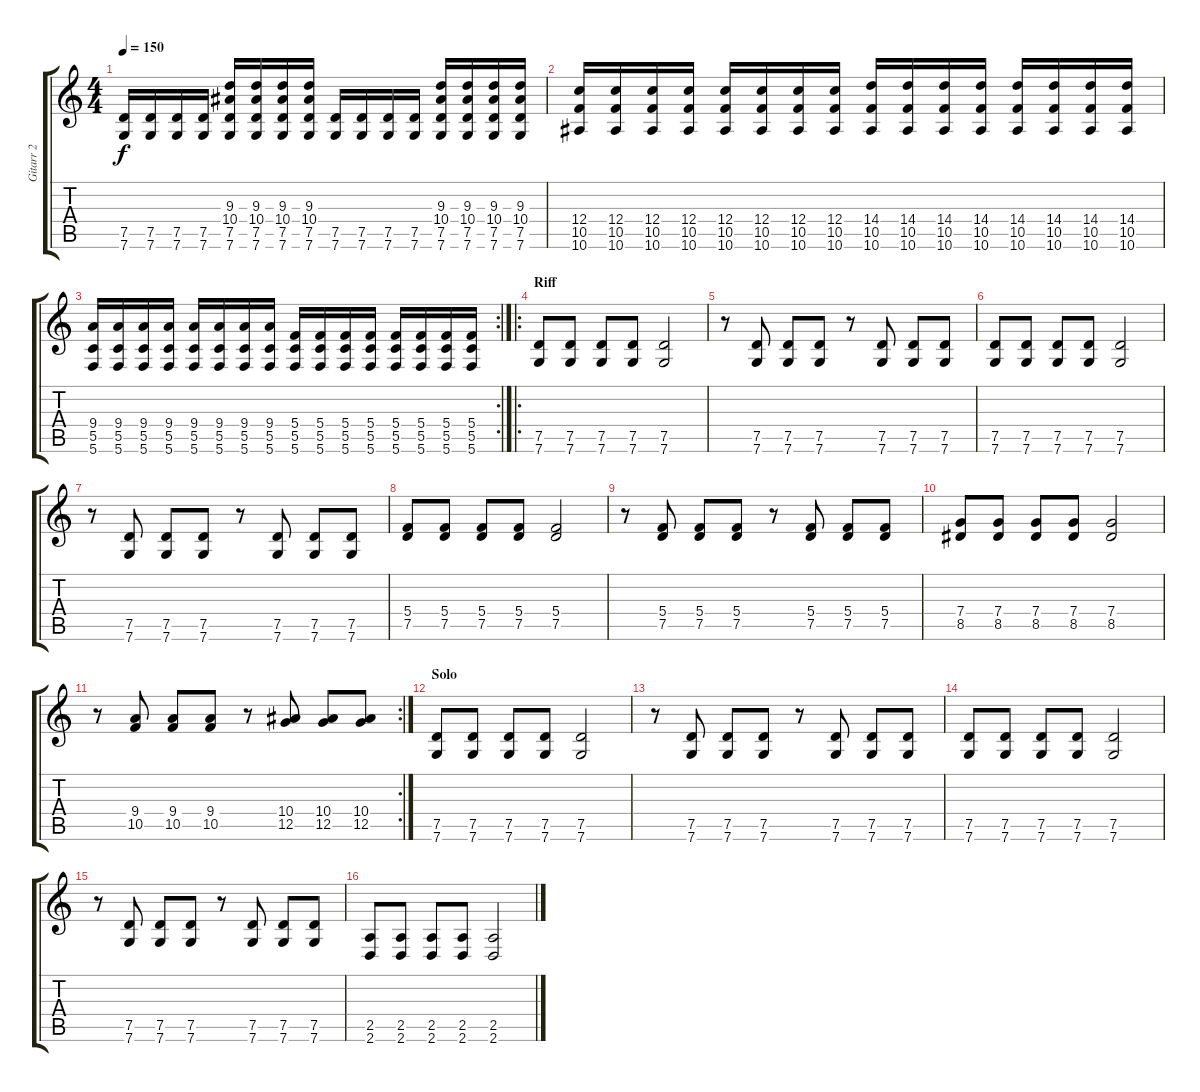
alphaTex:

\track ("Gitarr 2" "Gitarr 2") {instrument distortionguitar}
\staff {score tabs}
\tuning (D4 A3 F3 C3 G2 C2) {hide}
\ts (4 4)
\tempo 150
\clef g2
\ks c
(7.5 7.6).16{dy f} (7.5 7.6).16 (7.5 7.6).16 (7.5 7.6).16 (9.3 10.4 7.5 7.6).16 (9.3 10.4 7.5 7.6).16 (9.3 10.4 7.5 7.6).16 (9.3 10.4 7.5 7.6).16 (7.5 7.6).16 (7.5 7.6).16 (7.5 7.6).16 (7.5 7.6).16 (9.3 10.4 7.5 7.6).16 (9.3 10.4 7.5 7.6).16 (9.3 10.4 7.5 7.6).16 (9.3 10.4 7.5 7.6).16 |
(12.4 10.5 10.6).16 (12.4 10.5 10.6).16 (12.4 10.5 10.6).16 (12.4 10.5 10.6).16 (12.4 10.5 10.6).16 (12.4 10.5 10.6).16 (12.4 10.5 10.6).16 (12.4 10.5 10.6).16 (14.4 10.5 10.6).16 (14.4 10.5 10.6).16 (14.4 10.5 10.6).16 (14.4 10.5 10.6).16 (14.4 10.5 10.6).16 (14.4 10.5 10.6).16 (14.4 10.5 10.6).16 (14.4 10.5 10.6).16 |
\rc 2
(9.4 5.5 5.6).16 (9.4 5.5 5.6).16 (9.4 5.5 5.6).16 (9.4 5.5 5.6).16 (9.4 5.5 5.6).16 (9.4 5.5 5.6).16 (9.4 5.5 5.6).16 (9.4 5.5 5.6).16 (5.4 5.5 5.6).16 (5.4 5.5 5.6).16 (5.4 5.5 5.6).16 (5.4 5.5 5.6).16 (5.4 5.5 5.6).16 (5.4 5.5 5.6).16 (5.4 5.5 5.6).16 (5.4 5.5 5.6).16 |
\ro
\section ("" "Riff")
(7.5 7.6).8 (7.5 7.6).8 (7.5 7.6).8 (7.5 7.6).8 (7.5 7.6).2 |
r.8 (7.5 7.6).8 (7.5 7.6).8 (7.5 7.6).8 r.8 (7.5 7.6).8 (7.5 7.6).8 (7.5 7.6).8 |
(7.5 7.6).8 (7.5 7.6).8 (7.5 7.6).8 (7.5 7.6).8 (7.5 7.6).2 |
r.8 (7.5 7.6).8 (7.5 7.6).8 (7.5 7.6).8 r.8 (7.5 7.6).8 (7.5 7.6).8 (7.5 7.6).8 |
(5.4 7.5).8 (5.4 7.5).8 (5.4 7.5).8 (5.4 7.5).8 (5.4 7.5).2 |
r.8 (5.4 7.5).8 (5.4 7.5).8 (5.4 7.5).8 r.8 (5.4 7.5).8 (5.4 7.5).8 (5.4 7.5).8 |
(7.4 8.5).8 (7.4 8.5).8 (7.4 8.5).8 (7.4 8.5).8 (7.4 8.5).2 |
\rc 2
r.8 (9.4 10.5).8 (9.4 10.5).8 (9.4 10.5).8 r.8 (10.4 12.5).8 (10.4 12.5).8 (10.4 12.5).8 |
\section ("" "Solo")
(7.5 7.6).8 (7.5 7.6).8 (7.5 7.6).8 (7.5 7.6).8 (7.5 7.6).2 |
r.8 (7.5 7.6).8 (7.5 7.6).8 (7.5 7.6).8 r.8 (7.5 7.6).8 (7.5 7.6).8 (7.5 7.6).8 |
(7.5 7.6).8 (7.5 7.6).8 (7.5 7.6).8 (7.5 7.6).8 (7.5 7.6).2 |
r.8 (7.5 7.6).8 (7.5 7.6).8 (7.5 7.6).8 r.8 (7.5 7.6).8 (7.5 7.6).8 (7.5 7.6).8 |
(2.5 2.6).8 (2.5 2.6).8 (2.5 2.6).8 (2.5 2.6).8 (2.5 2.6).2
